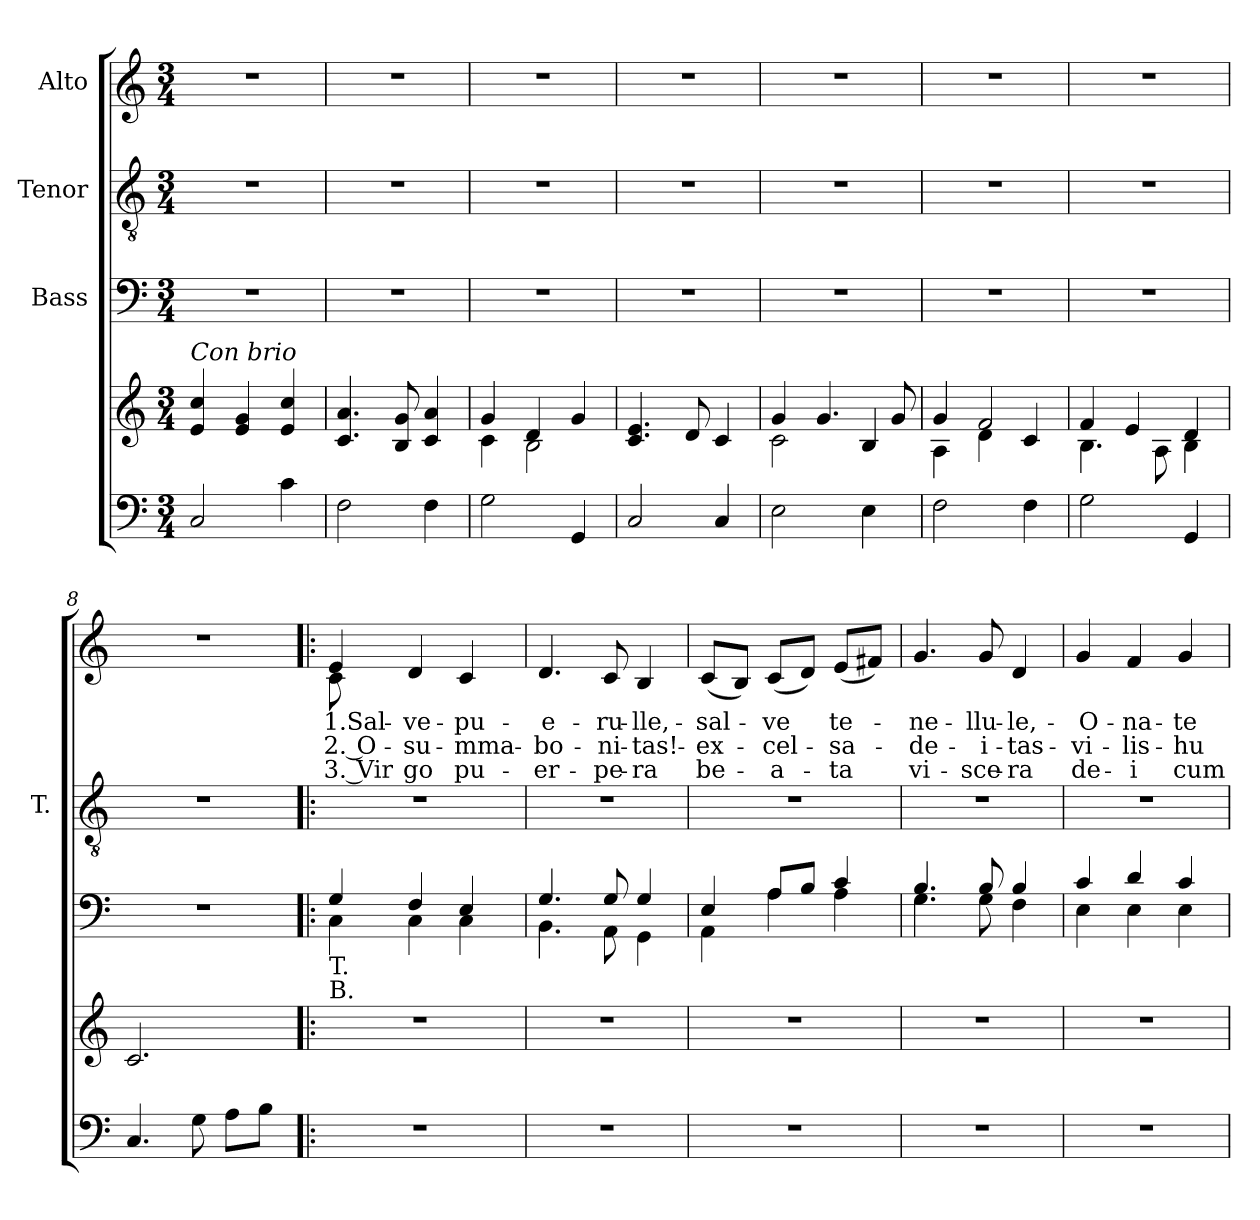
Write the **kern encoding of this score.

**kern	**kern	**kern	**kern	**kern	**text	**text	**text
*part4	*part4	*part3	*part2	*part1	*part1	*part1	*part1
*staff5	*staff4	*staff3	*staff2	*staff1	*staff1	*staff1	*staff1
*	*	*I"Bass	*I"Tenor	*I"Alto	*	*	*
*	*	*	*I'T.	*	*	*	*
!!LO:PB:g=z
*clefF4	*clefG2	*clefF4	*clefGv2	*clefG2	*	*	*
*k[]	*k[]	*k[]	*k[]	*k[]	*	*	*
*C:	*C:	*C:	*C:	*C:	*	*	*
*M3/4	*M3/4	*M3/4	*M3/4	*M3/4	*	*	*
*MM140	*MM140	*MM140	*MM140	*MM140	*	*	*
=1	=1	=1	=1	=1	=1	=1	=1
!	!LO:TX:a:i:t=Con brio	!	!	!	!	!	!
!	!	!LO:N:vis=1	!LO:N:vis=1	!LO:N:vis=1	!	!	!
2Ci/	4ei/ 4cci	2.r	2.r	2.r	.	.	.
.	4ei/ 4gi	.	.	.	.	.	.
4ci\	4ei/ 4cci	.	.	.	.	.	.
=2	=2	=2	=2	=2	=2	=2	=2
!	!	!LO:N:vis=1	!LO:N:vis=1	!LO:N:vis=1	!	!	!
2Fi\	4.ci/ 4.ai	2.r	2.r	2.r	.	.	.
.	8Bi/ 8gi	.	.	.	.	.	.
4Fi\	4ci/ 4ai	.	.	.	.	.	.
=3	=3	=3	=3	=3	=3	=3	=3
*	*^	*	*	*	*	*	*
!	!	!	!LO:N:vis=1	!LO:N:vis=1	!LO:N:vis=1	!	!	!
2Gi\	4gi/	4ci\	2.r	2.r	2.r	.	.	.
.	4di/	2Bi\	.	.	.	.	.	.
4GGi/	4gi/	.	.	.	.	.	.	.
*	*v	*v	*	*	*	*	*	*
=4	=4	=4	=4	=4	=4	=4	=4
!	!	!LO:N:vis=1	!LO:N:vis=1	!LO:N:vis=1	!	!	!
2Ci/	4.ci/ 4.ei	2.r	2.r	2.r	.	.	.
.	8di/	.	.	.	.	.	.
4Ci/	4ci/	.	.	.	.	.	.
!!LO:LB:g=z
=5	=5	=5	=5	=5	=5	=5	=5
*	*^	*	*	*	*	*	*
!	!	!	!LO:N:vis=1	!LO:N:vis=1	!LO:N:vis=1	!	!	!
2Ei\	4gi/	2ci\	2.r	2.r	2.r	.	.	.
.	4.gi/	.	.	.	.	.	.	.
4Ei\	.	4Bi/	.	.	.	.	.	.
.	8gi/	.	.	.	.	.	.	.
=6	=6	=6	=6	=6	=6	=6	=6	=6
!	!	!	!LO:N:vis=1	!LO:N:vis=1	!LO:N:vis=1	!	!	!
2Fi\	4gi/	4Ai\	2.r	2.r	2.r	.	.	.
.	2fi/	4di\	.	.	.	.	.	.
4Fi\	.	4ci/	.	.	.	.	.	.
=7	=7	=7	=7	=7	=7	=7	=7	=7
!	!	!	!LO:N:vis=1	!LO:N:vis=1	!LO:N:vis=1	!	!	!
2Gi\	4fi/	4.Bi\	2.r	2.r	2.r	.	.	.
.	4ei/	.	.	.	.	.	.	.
.	.	8Ai\	.	.	.	.	.	.
4GGi/	4di/	4Bi\	.	.	.	.	.	.
=8	=8	=8	=8	=8	=8	=8	=8	=8
!	!	!	!LO:N:vis=1	!LO:N:vis=1	!LO:N:vis=1	!	!	!
*	*v	*v	*	*	*	*	*	*
4.Ci/	2.ci/	2.r	2.r	2.r	.	.	.
8Gi\	.	.	.	.	.	.	.
8Ai\L	.	.	.	.	.	.	.
8Bi\J	.	.	.	.	.	.	.
!!LO:LB:g=z
=9!|:	=9!|:	=9!|:	=9!|:	=9!|:	=9!|:	=9!|:	=9!|:
!LO:N:vis=1	!LO:N:vis=1	!	!LO:N:vis=1	!	!	!	!
*	*	*^	*	*	*	*	*
!	!	!	!	!	!LO:TX:b:t=A.	!	!	!
!	!	!LO:TX:b:t=T.	!	!	!	!	!	!
!	!	!LO:TX:b:t=B.	!	!	!	!	!	!
!	!	!	!	!	!	!LO:LY:b:color=#000000	!LO:LY:b:color=#000000	!LO:LY:b:color=#000000
*	*	*	*	*	*^	*	*	*
2.r	2.r	4Gi/	4Ci\	2.r	4ei/	8ci\	-1.Sal-	2. O-	3. Vir
.	.	.	.	.	.	2ryy	.	.	.
!	!	!	!	!	!	!	!LO:LY:b:color=#000000	!LO:LY:b:color=#000000	!LO:LY:b:color=#000000
.	.	4Fi/	4Ci\	.	4di/	.	-ve-	-su-	go
!	!	!	!	!	!	!	!LO:LY:b:color=#000000	!LO:LY:b:color=#000000	!LO:LY:b:color=#000000
.	.	4Ei/	4Ci\	.	4ci/	.	-pu-	-mma-	pu-
.	.	.	.	.	.	8ryy	.	.	.
=10	=10	=10	=10	=10	=10	=10	=10	=10	=10
!LO:N:vis=1	!LO:N:vis=1	!	!	!LO:N:vis=1	!	!	!	!	!
*	*	*	*	*	*v	*v	*	*	*
*	*	*	*	*	*^	*	*	*
!	!	!	!	!	!	!	!LO:LY:b:color=#000000	!LO:LY:b:color=#000000	!LO:LY:b:color=#000000
*	*	*	*	*	*v	*v	*	*	*
2.r	2.r	4.Gi/	4.BBi\	2.r	4.di/	-e-	-bo-	-er-
!	!	!	!	!	!	!LO:LY:b:color=#000000	!LO:LY:b:color=#000000	!LO:LY:b:color=#000000
.	.	8Gi/	8AAi\	.	8ci/	-ru-	-ni-	-pe-
!	!	!	!	!	!	!LO:LY:b:color=#000000	!LO:LY:b:color=#000000	!LO:LY:b:color=#000000
.	.	4Gi/	4GGi\	.	4Bi/	-lle,-	-tas!-	-ra
=11	=11	=11	=11	=11	=11	=11	=11	=11
!LO:N:vis=1	!LO:N:vis=1	!	!	!LO:N:vis=1	!	!	!	!
!	!	!	!	!	!	!LO:LY:b:color=#000000	!LO:LY:b:color=#000000	!LO:LY:b:color=#000000
2.r	2.r	4Ei/	4AAi\	2.r	(8ci/L	-sal-	-ex-	be-
.	.	.	.	.	8Bi/J)	.	.	.
!	!	!	!	!	!	!LO:LY:b:color=#000000	!LO:LY:b:color=#000000	!LO:LY:b:color=#000000
.	.	8Ai/L	4Ai\	.	(8ci/L	-ve	-cel-	-a-
.	.	8Bi/J	.	.	8di/J)	.	.	.
!	!	!	!	!	!	!LO:LY:b:color=#000000	!LO:LY:b:color=#000000	!LO:LY:b:color=#000000
.	.	4ci/	4Ai\	.	(8ei/L	-te-	sa-	-ta
.	.	.	.	.	8f#Xi/J)	.	.	.
=12	=12	=12	=12	=12	=12	=12	=12	=12
!LO:N:vis=1	!LO:N:vis=1	!	!	!LO:N:vis=1	!	!	!	!
!	!	!	!	!	!	!LO:LY:b:color=#000000	!LO:LY:b:color=#000000	!LO:LY:b:color=#000000
2.r	2.r	4.Bi/	4.Gi\	2.r	4.gi/	-ne-	-de-	vi-
!	!	!	!	!	!	!LO:LY:b:color=#000000	!LO:LY:b:color=#000000	!LO:LY:b:color=#000000
.	.	8Bi/	8Gi\	.	8gi/	-llu-	-i-	-sce-
!	!	!	!	!	!	!LO:LY:b:color=#000000	!LO:LY:b:color=#000000	!LO:LY:b:color=#000000
.	.	4Bi/	4Fi\	.	4di/	-le,-	-tas-	-ra
!!LO:LB:g=z
=13	=13	=13	=13	=13	=13	=13	=13	=13
!LO:N:vis=1	!LO:N:vis=1	!	!	!LO:N:vis=1	!	!	!	!
!	!	!	!	!	!	!LO:LY:b:color=#000000	!LO:LY:b:color=#000000	!LO:LY:b:color=#000000
2.r	2.r	4ci/	4Ei\	2.r	4gi/	-O-	-vi-	de-
!	!	!	!	!	!	!LO:LY:b:color=#000000	!LO:LY:b:color=#000000	!LO:LY:b:color=#000000
.	.	4di/	4Ei\	.	4fi/	-na-	-lis-	-i
!	!	!	!	!	!	!LO:LY:b:color=#000000	!LO:LY:b:color=#000000	!LO:LY:b:color=#000000
.	.	4ci/	4Ei\	.	4gi/	-te-	-hu-	cum
*	*	*v	*v	*	*	*	*	*
=	=	=	=	=	=	=	=
*-	*-	*-	*-	*-	*-	*-	*-
